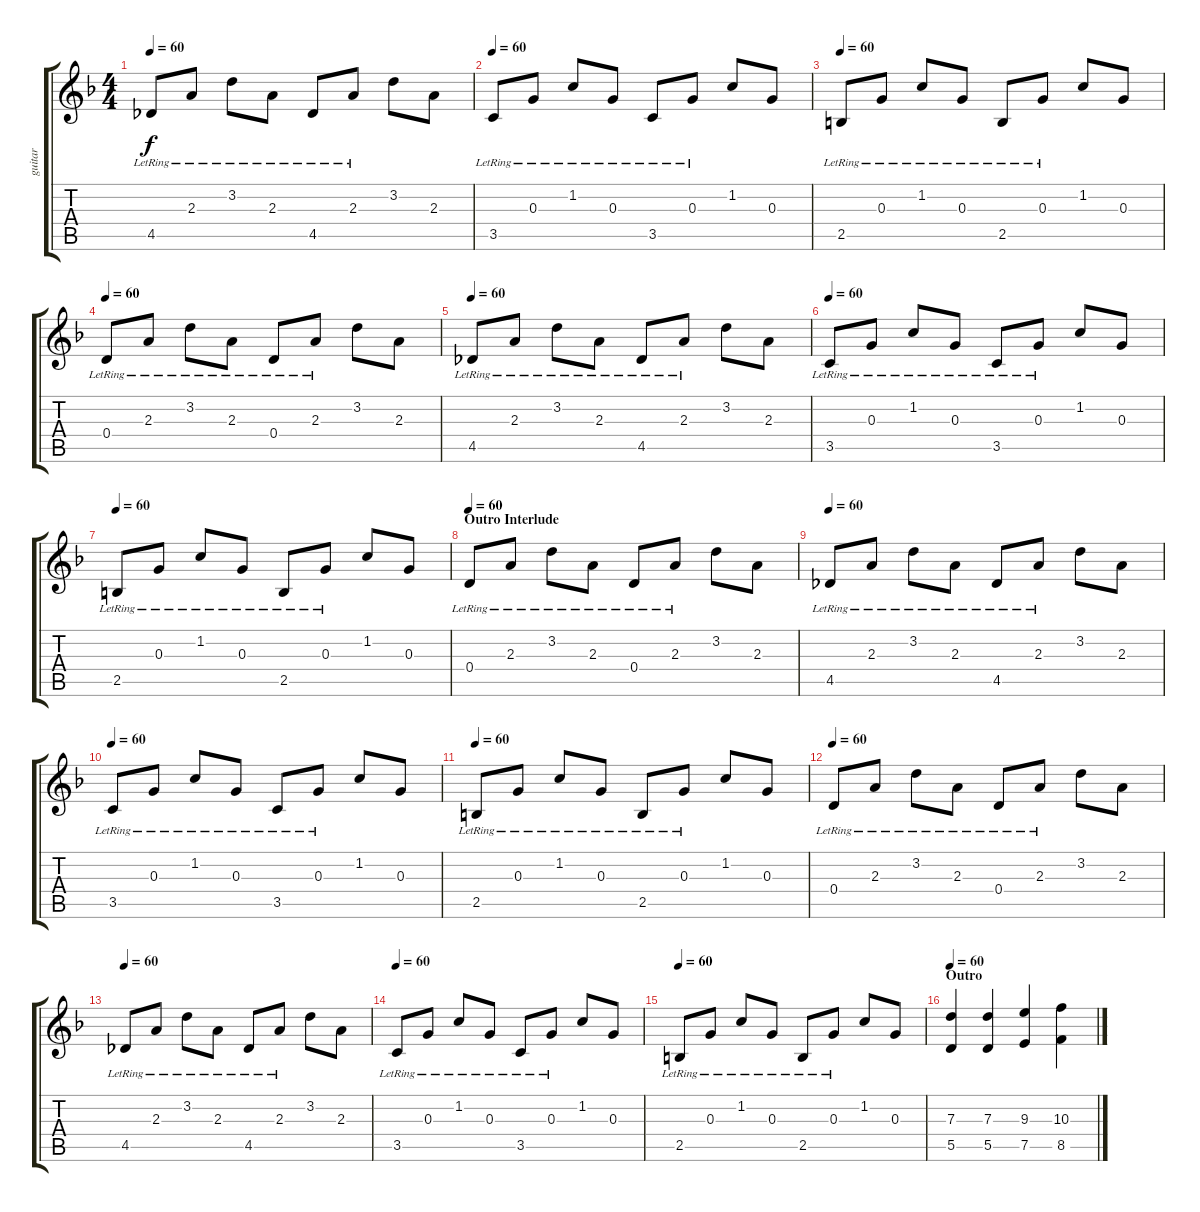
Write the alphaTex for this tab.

\track ("guitar " "guitar ") {instrument overdrivenguitar}
\staff {score tabs}
\tuning (E4 B3 G3 D3 A2 E2) {hide}
\ts (4 4)
\tempo 60
\clef g2
\ks dminor
4.5{lr}.8{dy f} 2.3{lr}.8 3.2{lr}.8 2.3{lr}.8 4.5{lr}.8 2.3{lr}.8 3.2.8 2.3.8 |
\tempo 60
3.5{lr}.8 0.3{lr}.8 1.2{lr}.8 0.3{lr}.8 3.5{lr}.8 0.3{lr}.8 1.2.8 0.3.8 |
\tempo 60
2.5{lr}.8 0.3{lr}.8 1.2{lr}.8 0.3{lr}.8 2.5{lr}.8 0.3{lr}.8 1.2.8 0.3.8 |
\tempo 60
0.4{lr}.8 2.3{lr}.8 3.2{lr}.8 2.3{lr}.8 0.4{lr}.8 2.3{lr}.8 3.2.8 2.3.8 |
\tempo 60
4.5{lr}.8 2.3{lr}.8 3.2{lr}.8 2.3{lr}.8 4.5{lr}.8 2.3{lr}.8 3.2.8 2.3.8 |
\tempo 60
3.5{lr}.8 0.3{lr}.8 1.2{lr}.8 0.3{lr}.8 3.5{lr}.8 0.3{lr}.8 1.2.8 0.3.8 |
\tempo 60
2.5{lr}.8 0.3{lr}.8 1.2{lr}.8 0.3{lr}.8 2.5{lr}.8 0.3{lr}.8 1.2.8 0.3.8 |
\section ("" "Outro Interlude")
\tempo 60
0.4{lr}.8 2.3{lr}.8 3.2{lr}.8 2.3{lr}.8 0.4{lr}.8 2.3{lr}.8 3.2.8 2.3.8 |
\tempo 60
4.5{lr}.8 2.3{lr}.8 3.2{lr}.8 2.3{lr}.8 4.5{lr}.8 2.3{lr}.8 3.2.8 2.3.8 |
\tempo 60
3.5{lr}.8 0.3{lr}.8 1.2{lr}.8 0.3{lr}.8 3.5{lr}.8 0.3{lr}.8 1.2.8 0.3.8 |
\tempo 60
2.5{lr}.8 0.3{lr}.8 1.2{lr}.8 0.3{lr}.8 2.5{lr}.8 0.3{lr}.8 1.2.8 0.3.8 |
\tempo 60
0.4{lr}.8 2.3{lr}.8 3.2{lr}.8 2.3{lr}.8 0.4{lr}.8 2.3{lr}.8 3.2.8 2.3.8 |
\tempo 60
4.5{lr}.8 2.3{lr}.8 3.2{lr}.8 2.3{lr}.8 4.5{lr}.8 2.3{lr}.8 3.2.8 2.3.8 |
\tempo 60
3.5{lr}.8 0.3{lr}.8 1.2{lr}.8 0.3{lr}.8 3.5{lr}.8 0.3{lr}.8 1.2.8 0.3.8 |
\tempo 60
2.5{lr}.8 0.3{lr}.8 1.2{lr}.8 0.3{lr}.8 2.5{lr}.8 0.3{lr}.8 1.2.8 0.3.8 |
\section ("" "Outro")
\tempo 60
(7.3 5.5).4 (7.3 5.5).4 (9.3 7.5).4 (10.3 8.5).4
